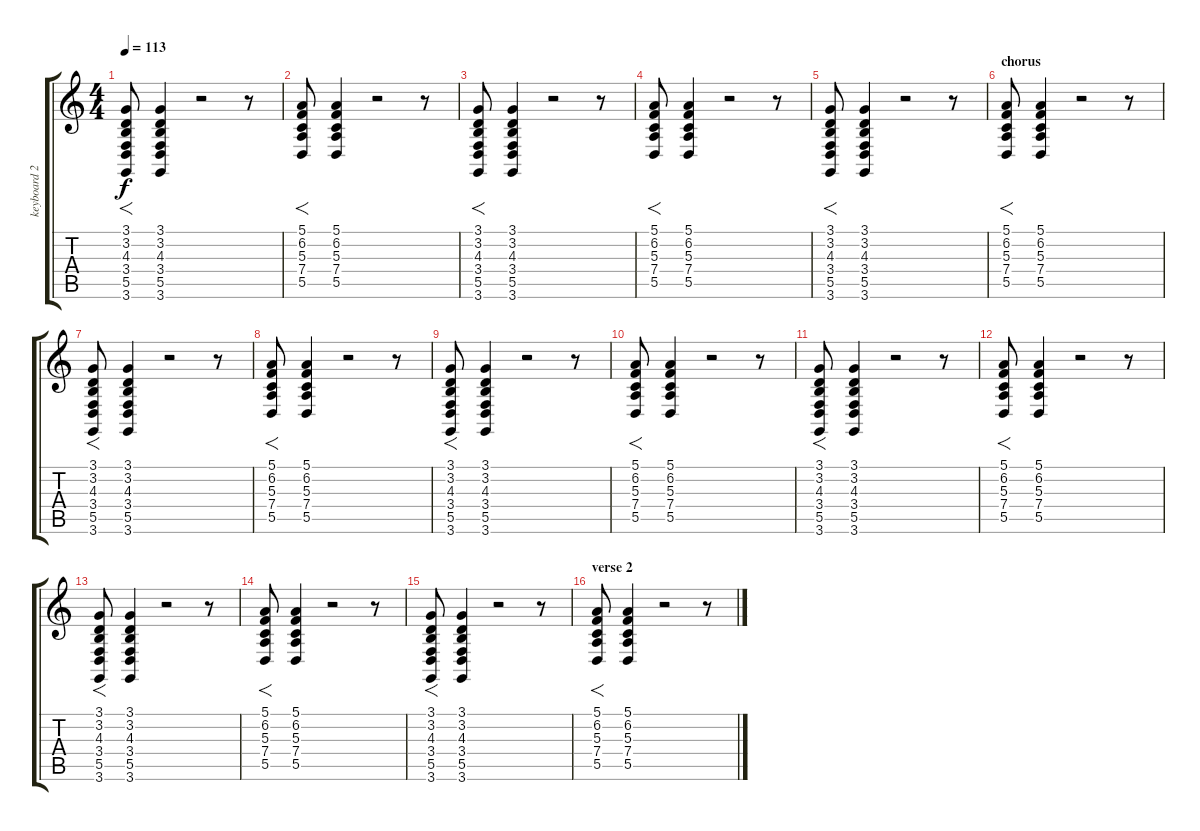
\track ("keyboard 2" "keyboard 2") {instrument pad3polysynth}
\staff {score tabs}
\tuning (E4 B3 G3 D3 A2 E2) {hide}
\ts (4 4)
\tempo 113
\clef g2
\ks c
(3.1 3.2 4.3 3.4 5.5 3.6).8{f dy f} (3.1 3.2 4.3 3.4 5.5 3.6).4 r.2 r.8 |
(5.1 6.2 5.3 7.4 5.5).8{f} (5.1 6.2 5.3 7.4 5.5).4 r.2 r.8 |
(3.1 3.2 4.3 3.4 5.5 3.6).8{f} (3.1 3.2 4.3 3.4 5.5 3.6).4 r.2 r.8 |
(5.1 6.2 5.3 7.4 5.5).8{f} (5.1 6.2 5.3 7.4 5.5).4 r.2 r.8 |
(3.1 3.2 4.3 3.4 5.5 3.6).8{f} (3.1 3.2 4.3 3.4 5.5 3.6).4 r.2 r.8 |
\section ("" "chorus")
(5.1 6.2 5.3 7.4 5.5).8{f} (5.1 6.2 5.3 7.4 5.5).4 r.2 r.8 |
(3.1 3.2 4.3 3.4 5.5 3.6).8{f} (3.1 3.2 4.3 3.4 5.5 3.6).4 r.2 r.8 |
(5.1 6.2 5.3 7.4 5.5).8{f} (5.1 6.2 5.3 7.4 5.5).4 r.2 r.8 |
(3.1 3.2 4.3 3.4 5.5 3.6).8{f} (3.1 3.2 4.3 3.4 5.5 3.6).4 r.2 r.8 |
(5.1 6.2 5.3 7.4 5.5).8{f} (5.1 6.2 5.3 7.4 5.5).4 r.2 r.8 |
(3.1 3.2 4.3 3.4 5.5 3.6).8{f} (3.1 3.2 4.3 3.4 5.5 3.6).4 r.2 r.8 |
(5.1 6.2 5.3 7.4 5.5).8{f} (5.1 6.2 5.3 7.4 5.5).4 r.2 r.8 |
(3.1 3.2 4.3 3.4 5.5 3.6).8{f} (3.1 3.2 4.3 3.4 5.5 3.6).4 r.2 r.8 |
(5.1 6.2 5.3 7.4 5.5).8{f} (5.1 6.2 5.3 7.4 5.5).4 r.2 r.8 |
(3.1 3.2 4.3 3.4 5.5 3.6).8{f} (3.1 3.2 4.3 3.4 5.5 3.6).4 r.2 r.8 |
\section ("" "verse 2")
(5.1 6.2 5.3 7.4 5.5).8{f} (5.1 6.2 5.3 7.4 5.5).4 r.2 r.8
